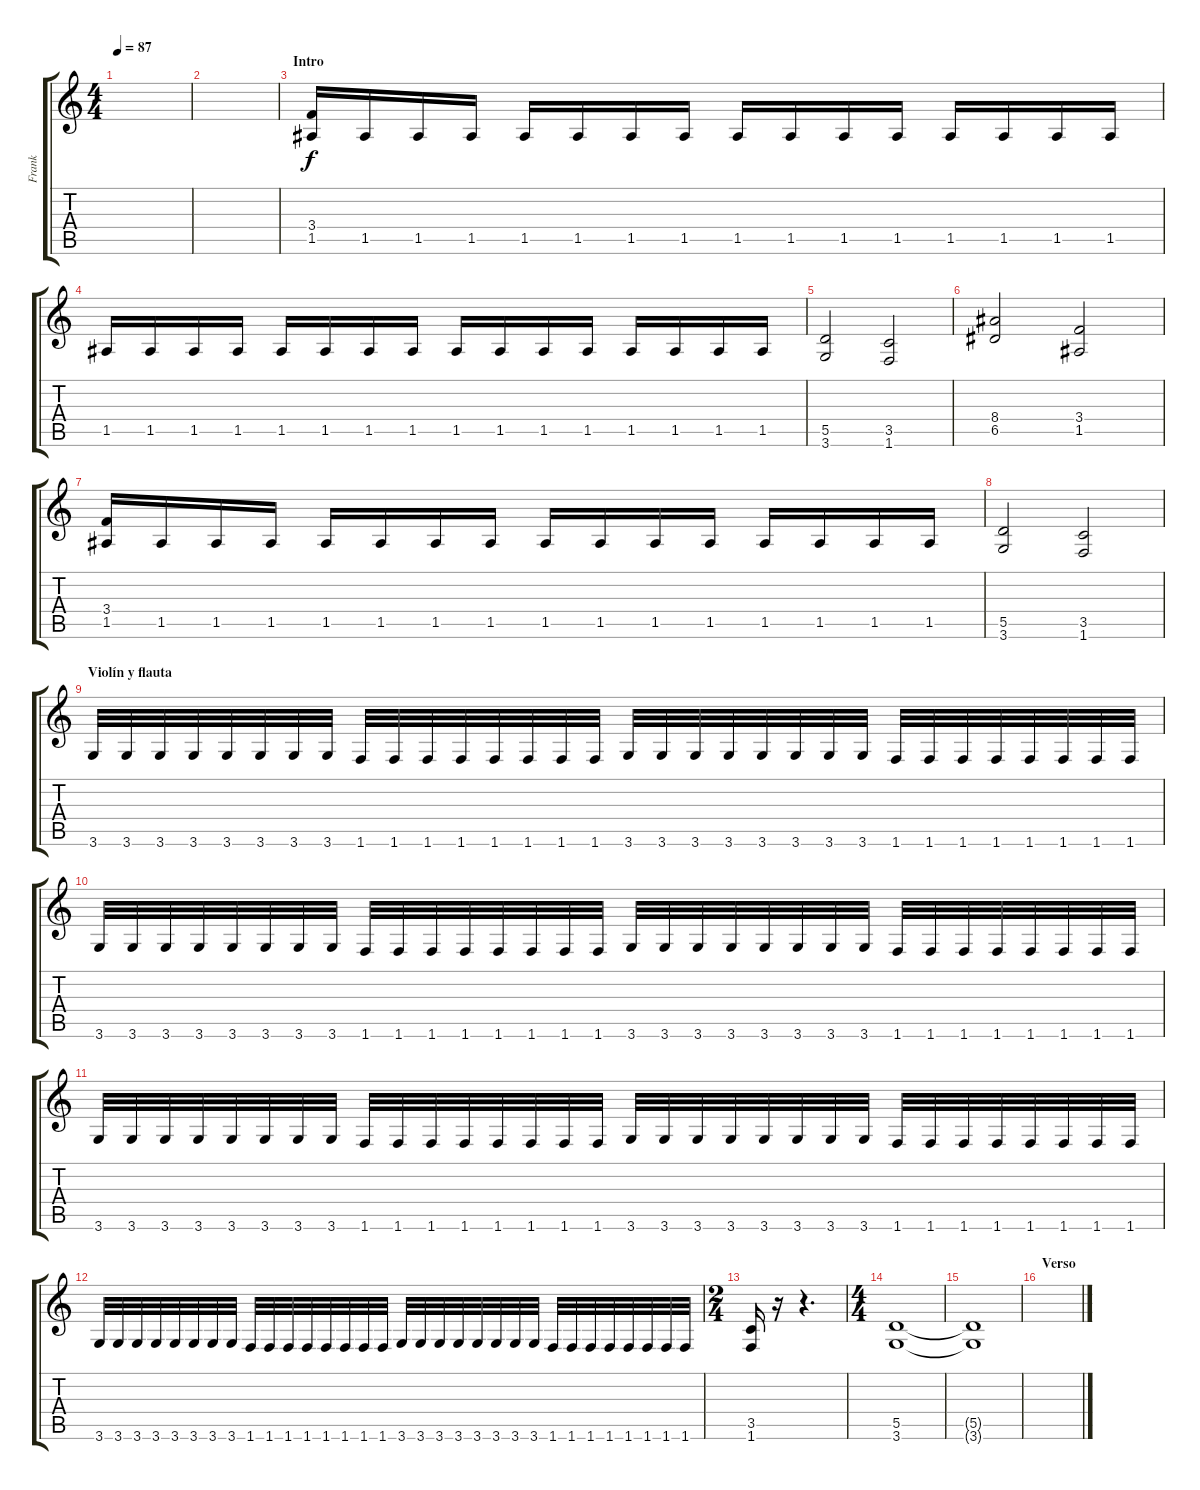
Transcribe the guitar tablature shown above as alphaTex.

\track ("Frank" "Frank") {instrument distortionguitar}
\staff {score tabs}
\tuning (E4 B3 G3 D3 A2 E2) {hide}
\ts (4 4)
\tempo 87
\clef g2
\ks c
|
|
\section ("" "Intro")
(3.4 1.5).16{volume 14} 1.5.16 1.5.16 1.5.16 1.5.16 1.5.16 1.5.16 1.5.16 1.5.16 1.5.16 1.5.16 1.5.16 1.5.16 1.5.16 1.5.16 1.5.16 |
1.5.16 1.5.16 1.5.16 1.5.16 1.5.16 1.5.16 1.5.16 1.5.16 1.5.16 1.5.16 1.5.16 1.5.16 1.5.16 1.5.16 1.5.16 1.5.16 |
(5.5 3.6).2{volume 12} (3.5 1.6).2 |
(8.4 6.5).2 (3.4 1.5).2 |
(3.4 1.5).16{volume 14} 1.5.16 1.5.16 1.5.16 1.5.16 1.5.16 1.5.16 1.5.16 1.5.16 1.5.16 1.5.16 1.5.16 1.5.16 1.5.16 1.5.16 1.5.16 |
(5.5 3.6).2{volume 12} (3.5 1.6).2 |
\section ("" "Violín y flauta")
3.6.32 3.6.32 3.6.32 3.6.32 3.6.32 3.6.32 3.6.32 3.6.32 1.6.32 1.6.32 1.6.32 1.6.32 1.6.32 1.6.32 1.6.32 1.6.32 3.6.32 3.6.32 3.6.32 3.6.32 3.6.32 3.6.32 3.6.32 3.6.32 1.6.32 1.6.32 1.6.32 1.6.32 1.6.32 1.6.32 1.6.32 1.6.32 |
3.6.32 3.6.32 3.6.32 3.6.32 3.6.32 3.6.32 3.6.32 3.6.32 1.6.32 1.6.32 1.6.32 1.6.32 1.6.32 1.6.32 1.6.32 1.6.32 3.6.32 3.6.32 3.6.32 3.6.32 3.6.32 3.6.32 3.6.32 3.6.32 1.6.32 1.6.32 1.6.32 1.6.32 1.6.32 1.6.32 1.6.32 1.6.32 |
3.6.32 3.6.32 3.6.32 3.6.32 3.6.32 3.6.32 3.6.32 3.6.32 1.6.32 1.6.32 1.6.32 1.6.32 1.6.32 1.6.32 1.6.32 1.6.32 3.6.32 3.6.32 3.6.32 3.6.32 3.6.32 3.6.32 3.6.32 3.6.32 1.6.32 1.6.32 1.6.32 1.6.32 1.6.32 1.6.32 1.6.32 1.6.32 |
3.6.32 3.6.32 3.6.32 3.6.32 3.6.32 3.6.32 3.6.32 3.6.32 1.6.32 1.6.32 1.6.32 1.6.32 1.6.32 1.6.32 1.6.32 1.6.32 3.6.32 3.6.32 3.6.32 3.6.32 3.6.32 3.6.32 3.6.32 3.6.32 1.6.32 1.6.32 1.6.32 1.6.32 1.6.32 1.6.32 1.6.32 1.6.32 |
\ts (2 4)
(3.5 1.6).16 r.16 r.4{d} |
\ts (4 4)
(5.5 3.6).1{volume 14} |
(5.5{t} 3.6{t}).1 |
\section ("" "Verso")
